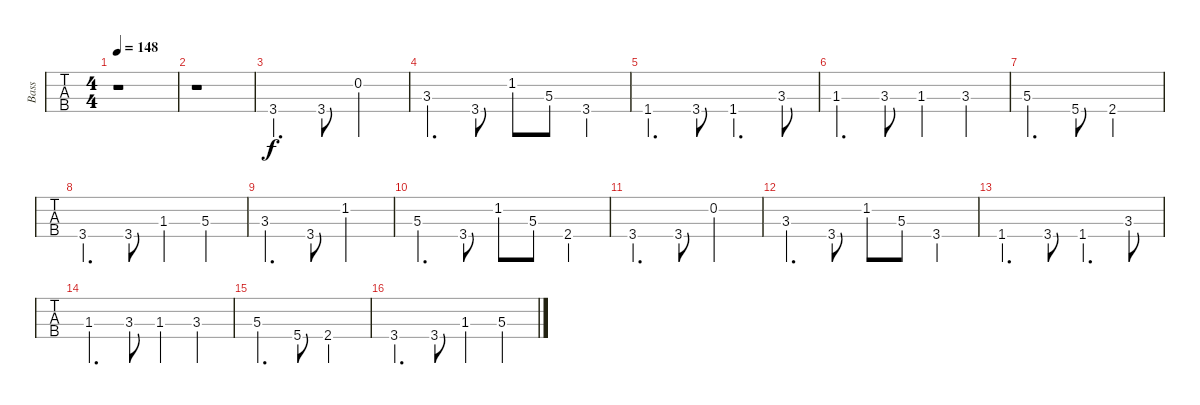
\track ("Bass" "Bass") {instrument electricbassfinger}
\staff {tabs}
\tuning (G2 D2 A1 E1) {hide}
\ts (4 4)
\tempo 148
\clef f4
\ks c
r.1{dy f} |
r.1 |
3.4.4{d} 3.4.8 0.2.2 |
3.3.4{d} 3.4.8 1.2.8 5.3.8 3.4.4 |
1.4.4{d} 3.4.8 1.4.4{d} 3.3.8 |
1.3.4{d} 3.3.8 1.3.4 3.3.4 |
5.3.4{d} 5.4.8 2.4.2 |
3.4.4{d} 3.4.8 1.3.4 5.3.4 |
3.3.4{d} 3.4.8 1.2.2 |
5.3.4{d} 3.4.8 1.2.8 5.3.8 2.4.4 |
3.4.4{d} 3.4.8 0.2.2 |
3.3.4{d} 3.4.8 1.2.8 5.3.8 3.4.4 |
1.4.4{d} 3.4.8 1.4.4{d} 3.3.8 |
1.3.4{d} 3.3.8 1.3.4 3.3.4 |
5.3.4{d} 5.4.8 2.4.2 |
3.4.4{d} 3.4.8 1.3.4 5.3.4
